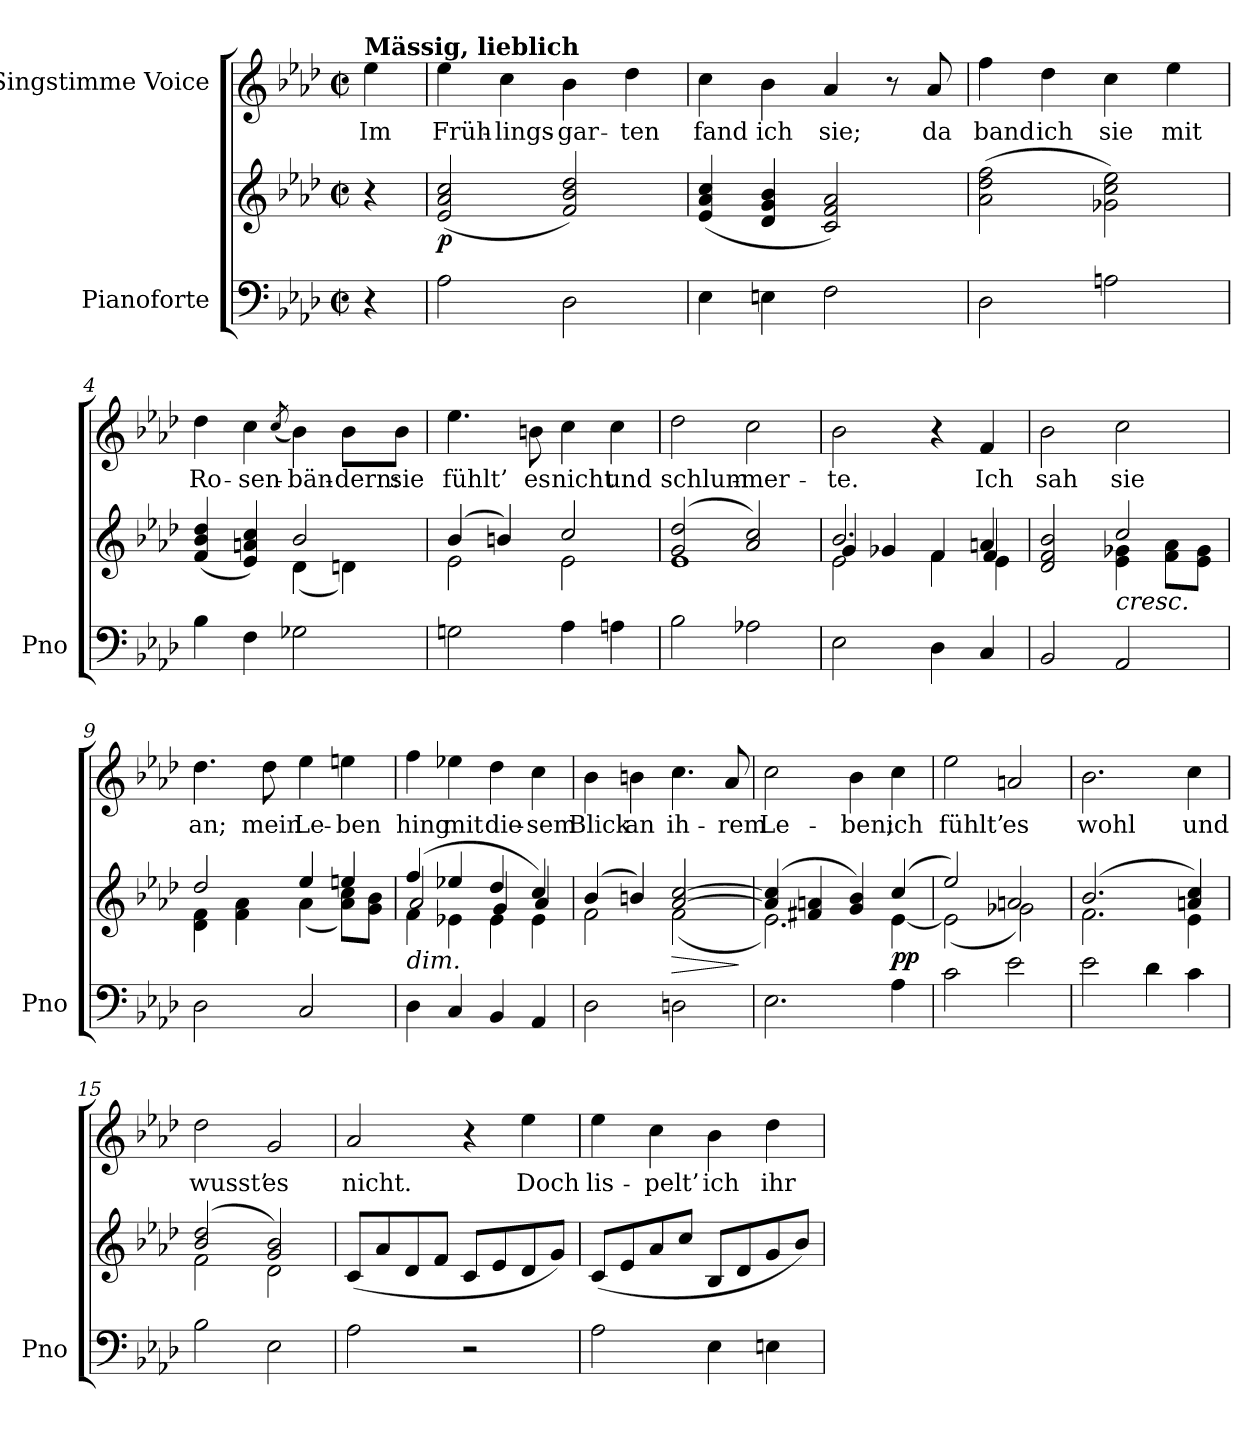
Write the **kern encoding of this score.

**kern	**kern	**dynam	**kern	**text
*part2	*part2	*part2	*part1	*part1
*staff3	*staff2	*staff2/3	*staff1	*staff1
*I"Pianoforte	*	*	*I"Singstimme Voice	*
*I'Pno	*	*	*	*
*clefF4	*clefG2	*	*clefG2	*
*k[b-e-a-d-]	*k[b-e-a-d-]	*	*k[b-e-a-d-]	*
*A-:	*A-:	*	*A-:	*
*M2/2	*M2/2	*	*M2/2	*
*met(c|)	*met(c|)	*	*met(c|)	*
=	=	=	=	=
!	!	!	!LO:TX:a:B:t=Mässig, lieblich	!
4r	4r	.	4ee-\	Im
=1	=1	=1	=1	=1
!	!	!LO:DY:b	!	!
2A-\	(2e-/ 2a-/ 2cc/	p	4ee-\	Früh-
.	.	.	4cc\	-lings-
2D-\	2f/ 2b-/ 2dd-/)	.	4b-\	-gar-
.	.	.	4dd-\	-ten
=2	=2	=2	=2	=2
4E-\	(4e-/ 4a-/ 4cc/	.	4cc\	fand
4En\	4d-/ 4g/ 4b-/	.	4b-\	ich
2F\	2c/ 2f/ 2a-/)	.	4a-/	sie;
.	.	.	8r	.
.	.	.	8a-/	da
=3	=3	=3	=3	=3
2D-\	(2a-\ 2dd-\ 2ff\	.	4ff\	band
.	.	.	4dd-\	ich
2An\	2g-X\ 2cc\ 2ee-\)	.	4cc\	sie
.	.	.	4ee-\	mit
=4	=4	=4	=4	=4
*	*^	*	*	*
4B-\	(4f/ 4b-/ 4dd-/	2ryy	.	4dd-\	Ro-
4F\	4e-/ 4an/ 4cc/)	.	.	4cc\	-sen-
.	.	.	.	(8qcc/	.
2G-X\	2b-/	(4d-\	.	4b-\)	bän-
.	.	4dn\)	.	8b-\L	-dern:
.	.	.	.	8b-\J	sie
=5	=5	=5	=5	=5	=5
2Gn\	(4b-/	2e-\	.	4.ee-\	fühlt’
.	4bn/)	.	.	.	.
.	.	.	.	8bn\	es
4A-\	2cc/	2e-\	.	4cc\	nicht
4An\	.	.	.	4cc\	und
=6	=6	=6	=6	=6	=6
2B-\	(2g/ 2dd-/	1e-	.	2dd-\	schlum-
2A-X\	2a-/ 2cc/)	.	.	2cc\	-mer-
=7	=7	=7	=7	=7	=7
*	*	*^	*	*	*
2E-\	2.b-/	4g/	2e-\	.	2b-\	-te.
.	.	4g-X/	.	.	.	.
4D-\	.	4f/	4f\	.	4r	.
4C/	4an/	4f/	4e-\	.	4f/	Ich
*	*	*v	*v	*	*	*
=8	=8	=8	=8	=8	=8
2BB-/	2d-/ 2f/ 2b-/	2ryy	.	2b-\	sah
!	!LO:TX:b:i:t=cresc.	!	!	!	!
2AA-/	2cc/	4e-\ 4g-X\	.	2cc\	sie
.	.	8f\ 8a-\L	.	.	.
.	.	8e-\ 8g-\J	.	.	.
=9	=9	=9	=9	=9	=9
2D-\	2dd-/	4d-\ 4f\	.	4.dd-\	an;
.	.	4f\ 4a-\	.	.	.
.	.	.	.	8dd-\	mein
2C/	4ee-/	(4a-\	.	4ee-\	Le-
.	4een/	8a-\ 8cc\L)	.	4een\	-ben
.	.	8g\ 8b-\J	.	.	.
=10	=10	=10	=10	=10	=10
*	*	*^	*	*	*
!	!LO:TX:b:i:t=dim.	!	!	!	!	!
4D-\	(4ff/	4f\	2a-/	.	4ff\	hing
4C/	4ee-X/	4e-X\	.	.	4ee-X\	mit
4BB-/	4dd-/	4e-\	4g/	.	4dd-\	die-
4AA-/	4cc/)	4e-\	4a-/	.	4cc\	-sem
*	*	*v	*v	*	*	*
=11	=11	=11	=11	=11	=11
2D-\	(4b-/	2f\	.	4b-\	Blick
.	4bn/)	.	.	4bn\	an
!	!	!	!LO:HP:b	!	!
2Dn\	[2a-/ [2cc/	(2f\	>	4.cc\	ih-
.	.	.	.	8a-/	-rem
*	*v	*v	*	*	*
.	.	]	.	.
=12	=12	=12	=12	=12
*	*^	*	*	*
2.E-\	(4a-/] 4cc/]	2.e-\)	.	2cc\	Le-
.	4f#X/ 4an/	.	.	.	.
.	4g/ 4b-/)	.	.	4b-\	-ben;
!	!	!	!LO:DY:b	!	!
4A-\	(4cc/	[<4e-\	pp	4cc\	ich
=13	=13	=13	=13	=13	=13
2c\	2ee-/)	(2e-\]	.	2ee-\	fühlt’
2e-\	2an/	2g-X\)	.	2an/	es
=14	=14	=14	=14	=14	=14
2e-\	(2.b-/	2.f\	.	2.b-\	wohl
4d-\	.	.	.	.	.
4c\	4an/ 4cc/)	4e-\	.	4cc\	und
=15	=15	=15	=15	=15	=15
2B-\	(2b-/ 2dd-/	2f\	.	2dd-\	wusst’
2E-\	2g/ 2b-/)	2d-\	.	2g/	es
*	*v	*v	*	*	*
=16	=16	=16	=16	=16
2A-\	(8c/L	.	2a-/	nicht.
.	8a-/	.	.	.
.	8d-/	.	.	.
.	8f/J	.	.	.
2r	8c/L	.	4r	.
.	8e-/	.	.	.
.	8d-/	.	4ee-\	Doch
.	8g/J)	.	.	.
=17	=17	=17	=17	=17
2A-\	(8c/L	.	4ee-\	lis-
.	8e-/	.	.	.
.	8a-/	.	4cc\	-pelt’
.	8cc/J	.	.	.
4E-\	8B-/L	.	4b-\	ich
.	8d-/	.	.	.
4En\	8g/	.	4dd-\	ihr
.	8b-/J)	.	.	.
=	=	=	=	=
*-	*-	*-	*-	*-
